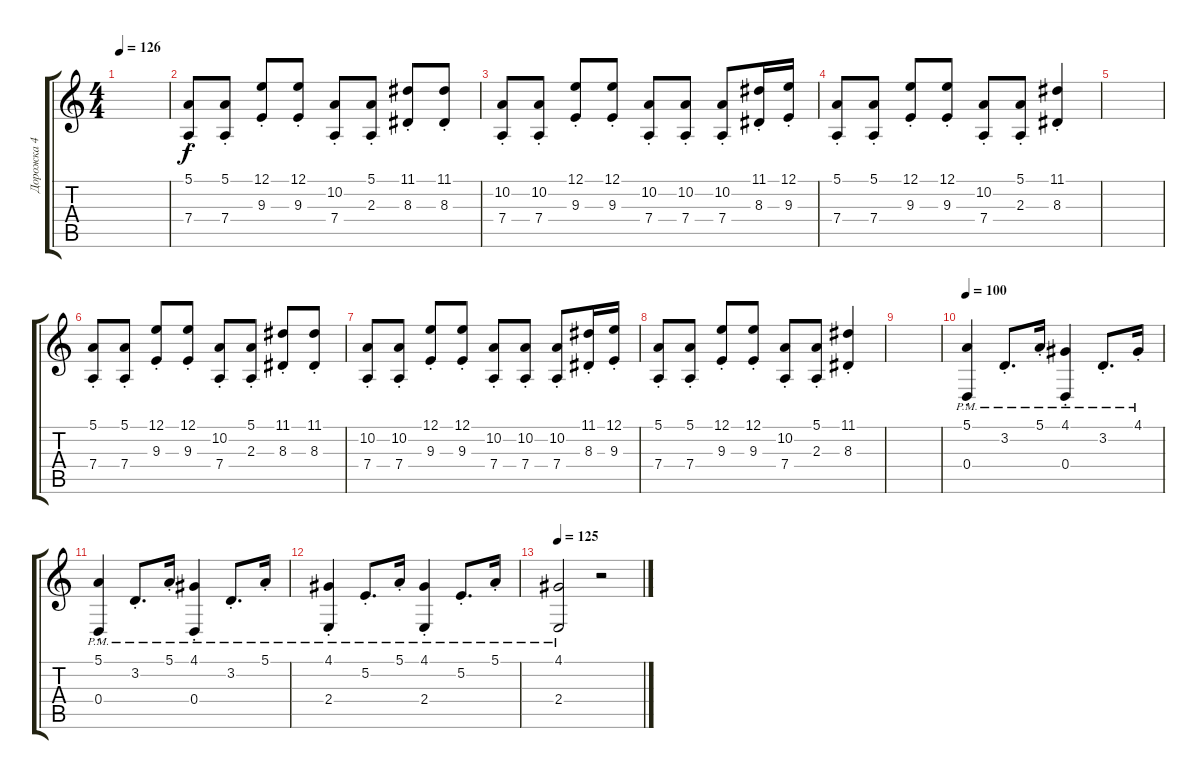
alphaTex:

\track ("Дорожка 4" "Дорожка 4") {instrument lead2sawtooth}
\staff {score tabs}
\tuning (E4 B3 G3 D3 A2 E2) {hide}
\ts (4 4)
\tempo 126
\clef g2
\ks c
|
(5.1{st} 7.4{st}).8 (5.1{st} 7.4{st}).8 (12.1{st} 9.3{st}).8 (12.1{st} 9.3{st}).8 (10.2{st} 7.4{st}).8 (5.1{st} 2.3{st}).8 (11.1{st} 8.3{st}).8 (11.1{st} 8.3{st}).8 |
(10.2{st} 7.4{st}).8 (10.2{st} 7.4{st}).8 (12.1{st} 9.3{st}).8 (12.1{st} 9.3{st}).8 (10.2{st} 7.4{st}).8 (10.2{st} 7.4{st}).8 (10.2{st} 7.4{st}).8 (11.1{st} 8.3{st}).16 (12.1{st} 9.3{st}).16 |
(5.1{st} 7.4{st}).8 (5.1{st} 7.4{st}).8 (12.1{st} 9.3{st}).8 (12.1{st} 9.3{st}).8 (10.2{st} 7.4{st}).8 (5.1{st} 2.3{st}).8 (11.1 8.3{st}).4 |
|
(5.1{st} 7.4{st}).8 (5.1{st} 7.4{st}).8 (12.1{st} 9.3{st}).8 (12.1{st} 9.3{st}).8 (10.2{st} 7.4{st}).8 (5.1{st} 2.3{st}).8 (11.1{st} 8.3{st}).8 (11.1{st} 8.3{st}).8 |
(10.2{st} 7.4{st}).8 (10.2{st} 7.4{st}).8 (12.1{st} 9.3{st}).8 (12.1{st} 9.3{st}).8 (10.2{st} 7.4{st}).8 (10.2{st} 7.4{st}).8 (10.2{st} 7.4{st}).8 (11.1{st} 8.3{st}).16 (12.1{st} 9.3{st}).16 |
(5.1{st} 7.4{st}).8 (5.1{st} 7.4{st}).8 (12.1{st} 9.3{st}).8 (12.1{st} 9.3{st}).8 (10.2{st} 7.4{st}).8 (5.1{st} 2.3{st}).8 (11.1 8.3{st}).4 |
|
\tempo 100
(5.1{pm st} 0.4{pm st}).4 3.2{pm st}.8{d} 5.1{pm st}.16 (4.1{pm st} 0.4{pm st}).4 3.2{pm st}.8{d} 4.1{pm st}.16 |
(5.1{pm st} 0.4{pm st}).4 3.2{pm st}.8{d} 5.1{pm st}.16 (4.1{pm st} 0.4{pm st}).4 3.2{pm st}.8{d} 5.1{pm st}.16 |
(4.1{pm st} 2.4{pm st}).4 5.2{pm st}.8{d} 5.1{pm st}.16 (4.1{pm st} 2.4{pm st}).4 5.2{pm st}.8{d} 5.1{pm st}.16 |
\tempo 125
(4.1 2.4{pm}).2 r.2
